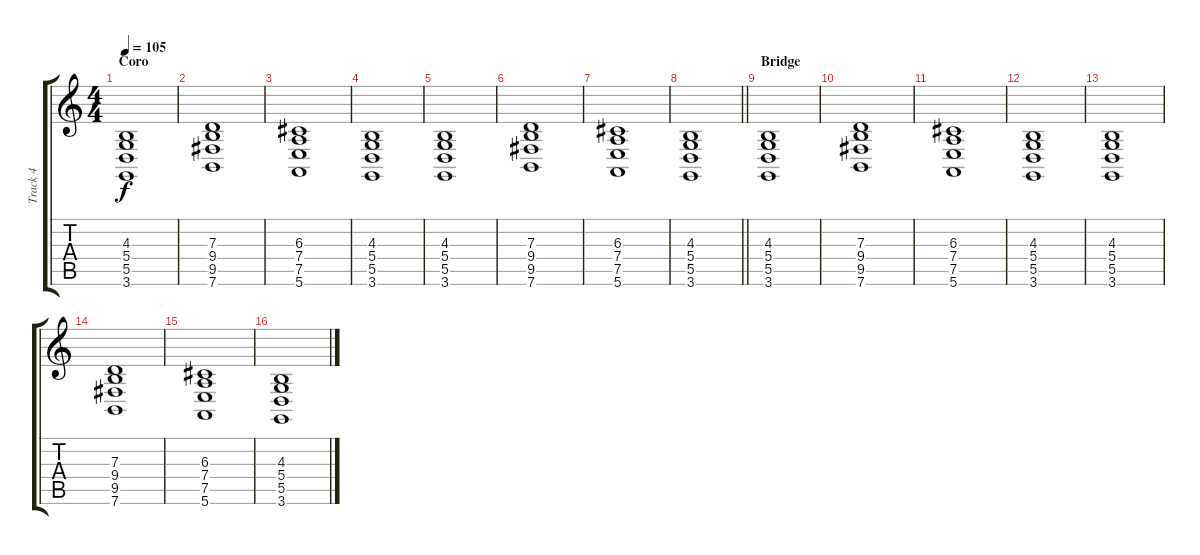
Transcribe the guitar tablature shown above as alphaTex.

\track ("Track 4" "Track 4") {instrument pad2warm}
\staff {score tabs}
\tuning (E4 B3 G3 D3 A2 E2) {hide}
\ts (4 4)
\section ("" "Coro")
\tempo 105
\clef g2
\ks c
(4.3 5.4 5.5 3.6).1{dy f instrument lead2sawtooth} |
(7.3 9.4 9.5 7.6).1 |
(6.3 7.4 7.5 5.6).1 |
(4.3 5.4 5.5 3.6).1 |
(4.3 5.4 5.5 3.6).1{instrument lead2sawtooth} |
(7.3 9.4 9.5 7.6).1 |
(6.3 7.4 7.5 5.6).1 |
\barLineRight lightlight
(4.3 5.4 5.5 3.6).1 |
\section ("" "Bridge")
(4.3 5.4 5.5 3.6).1{instrument pad2warm} |
(7.3 9.4 9.5 7.6).1 |
(6.3 7.4 7.5 5.6).1 |
(4.3 5.4 5.5 3.6).1 |
(4.3 5.4 5.5 3.6).1 |
(7.3 9.4 9.5 7.6).1 |
(6.3 7.4 7.5 5.6).1 |
(4.3 5.4 5.5 3.6).1
